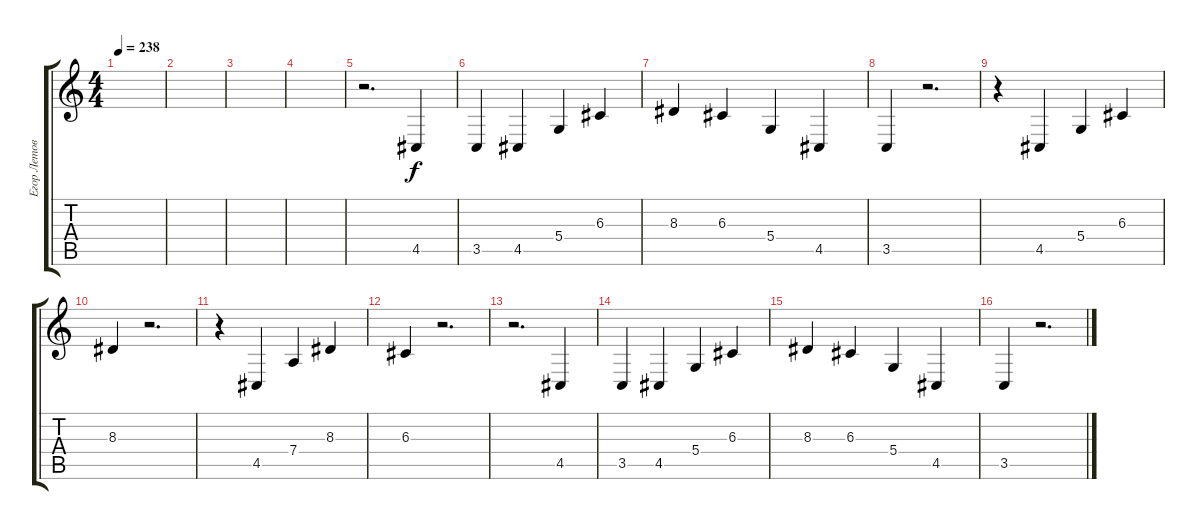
\track ("Егор Летов (Вокал)" "Егор Летов") {instrument tenorsax}
\staff {score tabs}
\tuning (E4 B3 G3 D3 A2 E2) {hide}
\ts (4 4)
\tempo 238
\clef g2
\ks c
|
|
|
|
r.2{d} 4.5.4 |
3.5.4 4.5.4 5.4.4 6.3.4 |
8.3.4 6.3.4 5.4.4 4.5.4 |
3.5.4 r.2{d} |
r.4 4.5.4 5.4.4 6.3.4 |
8.3.4 r.2{d} |
r.4 4.5.4 7.4.4 8.3.4 |
6.3.4 r.2{d} |
r.2{d} 4.5.4 |
3.5.4 4.5.4 5.4.4 6.3.4 |
8.3.4 6.3.4 5.4.4 4.5.4 |
3.5.4 r.2{d}
